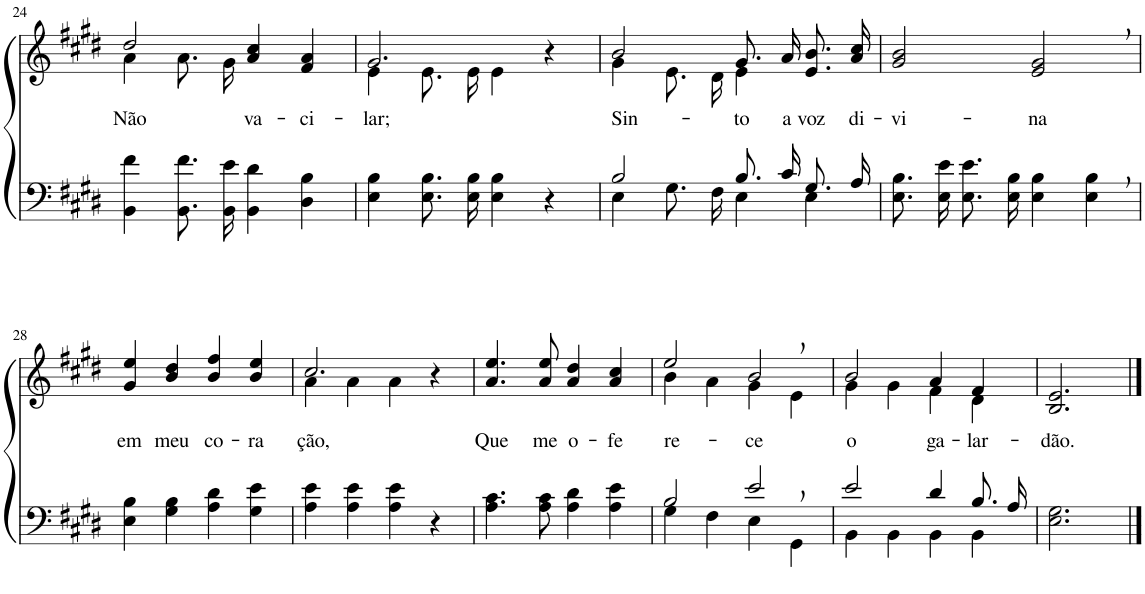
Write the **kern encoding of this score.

**kern	**kern	**text
*part2	*part1	*part1
*staff2	*staff1	*staff1
*I"Parte III e IV	*I"Parte I e II	*
!!LO:PB:g=z
*clefF4	*clefG2	*
*Trd1c2	*Trd1c2	*
*k[f#c#g#d#]	*k[f#c#g#d#]	*
*M4/4	*M4/4	*
=24	=24	=24
!	!	!LO:LY:b
*	*^	*
4BB\ 4f#\	2dd#/	4a\	Não
8.BB\ 8.f#\L	.	8.a\L	.
16BB\ 16e\Jk	.	16g#\Jk	.
!	!	!	!LO:LY:b
4BB\ 4d#\	4a/ 4cc#/	2ryy	va-
!	!	!	!LO:LY:b
4D#\ 4B\	4f#/ 4a/	.	-ci-
=25	=25	=25	=25
!	!	!	!LO:LY:b
4E\ 4B\	2.g#/	4e\	-lar;
8.E\ 8.B\L	.	8.e\L	.
16E\ 16B\Jk	.	16e\Jk	.
4E\ 4B\	.	4e\	.
4r	4r	4ryy	.
=26	=26	=26	=26
*^	*	*	*
!	!	!	!	!LO:LY:b
2B/	4E\	2b/	4g#\	Sin-
.	8.G#\L	.	8.e\L	.
.	16F#\Jk	.	16d#\Jk	.
!	!	!	!	!LO:LY:b
8.B/L	4E\	8.g#/L	4e\	to
!	!	!	!	!LO:LY:b
16c#/Jk	.	16a/Jk	.	a
!	!	!	!	!LO:LY:b
8.G#/L	4E\	8.e/ 8.b/L	4ryy	voz
!	!	!	!	!LO:LY:b
16A/Jk	.	16a/ 16cc#/Jk	.	di-
*v	*v	*	*	*
*	*v	*v	*
=27	=27	=27
!	!	!LO:LY:b
8.E\ 8.B\L	2g#/ 2b/	-vi-
16E\ 16e\Jk	.	.
8.E\ 8.e\L	.	.
16E\ 16B\Jk	.	.
!	!	!LO:LY:b
4E\ 4B\	2e/, 2g#/,	-na
4E\, 4B\,	.	.
!!LO:LB:g=z
=28	=28	=28
!	!	!LO:LY:b
4E\ 4B\	4g#/ 4ee/	em
!	!	!LO:LY:b
4G#\ 4B\	4b/ 4dd#/	meu
!	!	!LO:LY:b
4A\ 4d#\	4b/ 4ff#/	co-
!	!	!LO:LY:b
4G#\ 4e\	4b/ 4ee/	-ra-
=29	=29	=29
*	*^	*
!	!	!	!LO:LY:b
4A\ 4e\	2.cc#/	4a\	-ção,
4A\ 4e\	.	4a\	.
4A\ 4e\	.	4a\	.
4r	4r	4ryy	.
=30	=30	=30	=30
!	!	!	!LO:LY:b
*	*v	*v	*
4.A\ 4.c#\	4.a/ 4.ee/	Que
!	!	!LO:LY:b
8A\ 8c#\	8a/ 8ee/	me
!	!	!LO:LY:b
4A\ 4d#\	4a/ 4dd#/	o-
!	!	!LO:LY:b
4A\ 4e\	4a/ 4cc#/	-fe-
=31	=31	=31
*^	*^	*
!	!	!	!	!LO:LY:b
2B/	4G#\	2ee/	4b\	-re-
.	4F#\	.	4a\	.
!	!	!	!	!LO:LY:b
2e,/	4E\	2b,/	4g#\	-ce
.	4GG#\	.	4e\	.
=32	=32	=32	=32	=32
!	!	!	!	!LO:LY:b
2e/	4BB\	2b/	4g#\	o
.	4BB\	.	4g#\	.
!	!	!	!	!LO:LY:b
4d#/	4BB\	4a/	4f#\	ga-
!	!	!	!	!LO:LY:b
8.B/L	4BB\	4f#/	4d#\	-lar-
16A/Jk	.	.	.	.
*v	*v	*	*	*
*	*v	*v	*
=33	=33	=33
!	!	!LO:LY:b
2.E\ 2.G#\	2.B/ 2.e/	-dão.
==	==	==
*-	*-	*-
